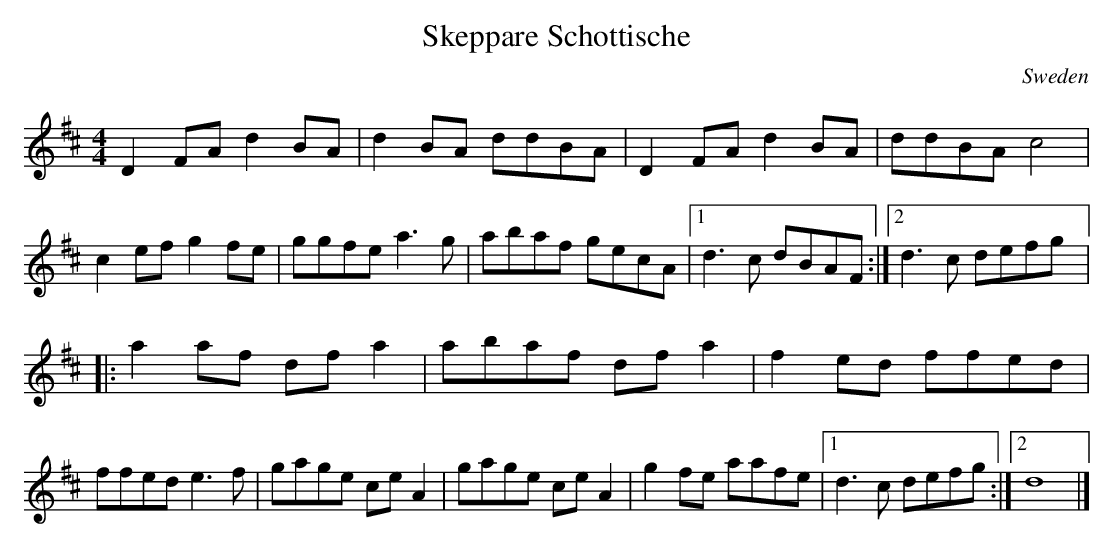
X:1
T:Skeppare Schottische
M:4/4
O:Sweden
K:D
D2FA d2BA| d2BA ddBA| D2FA d2BA| ddBA c4| \
c2ef g2fe| ggfe a3g|  abaf gecA|1 d3c dBAF :|2 d3c defg|:
a2af dfa2 | abaf dfa2 | f2ed ffed| ffed e3f|\
gage ceA2| gage ceA2| g2fe aafe |1 d3c defg :|2 d8 |]
